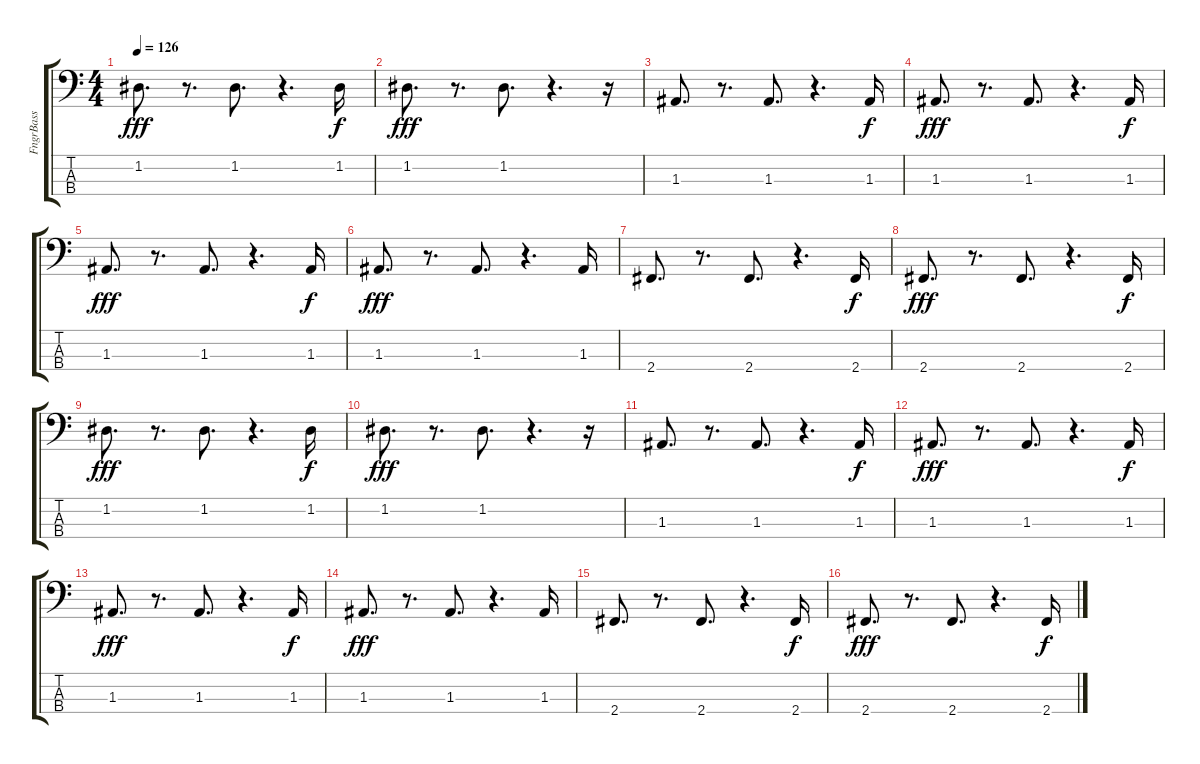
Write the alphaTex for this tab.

\track ("FngrBass" "FngrBass") {instrument electricbassfinger}
\staff {score tabs}
\tuning (G2 D2 A1 E1) {hide}
\ts (4 4)
\tempo 126
\clef f4
\ks c
1.2.8{d dy fff} r.8{d} 1.2.8{d} r.4{d} 1.2.16{dy f} |
1.2.8{d dy fff} r.8{d} 1.2.8{d} r.4{d} r.16 |
1.3.8{d} r.8{d} 1.3.8{d} r.4{d} 1.3.16{dy f} |
1.3.8{d dy fff} r.8{d} 1.3.8{d} r.4{d} 1.3.16{dy f} |
1.3.8{d dy fff} r.8{d} 1.3.8{d} r.4{d} 1.3.16{dy f} |
1.3.8{d dy fff} r.8{d} 1.3.8{d} r.4{d} 1.3.16 |
2.4.8{d} r.8{d} 2.4.8{d} r.4{d} 2.4.16{dy f} |
2.4.8{d dy fff} r.8{d} 2.4.8{d} r.4{d} 2.4.16{dy f} |
1.2.8{d dy fff} r.8{d} 1.2.8{d} r.4{d} 1.2.16{dy f} |
1.2.8{d dy fff} r.8{d} 1.2.8{d} r.4{d} r.16 |
1.3.8{d} r.8{d} 1.3.8{d} r.4{d} 1.3.16{dy f} |
1.3.8{d dy fff} r.8{d} 1.3.8{d} r.4{d} 1.3.16{dy f} |
1.3.8{d dy fff} r.8{d} 1.3.8{d} r.4{d} 1.3.16{dy f} |
1.3.8{d dy fff} r.8{d} 1.3.8{d} r.4{d} 1.3.16 |
2.4.8{d} r.8{d} 2.4.8{d} r.4{d} 2.4.16{dy f} |
2.4.8{d dy fff} r.8{d} 2.4.8{d} r.4{d} 2.4.16{dy f}
